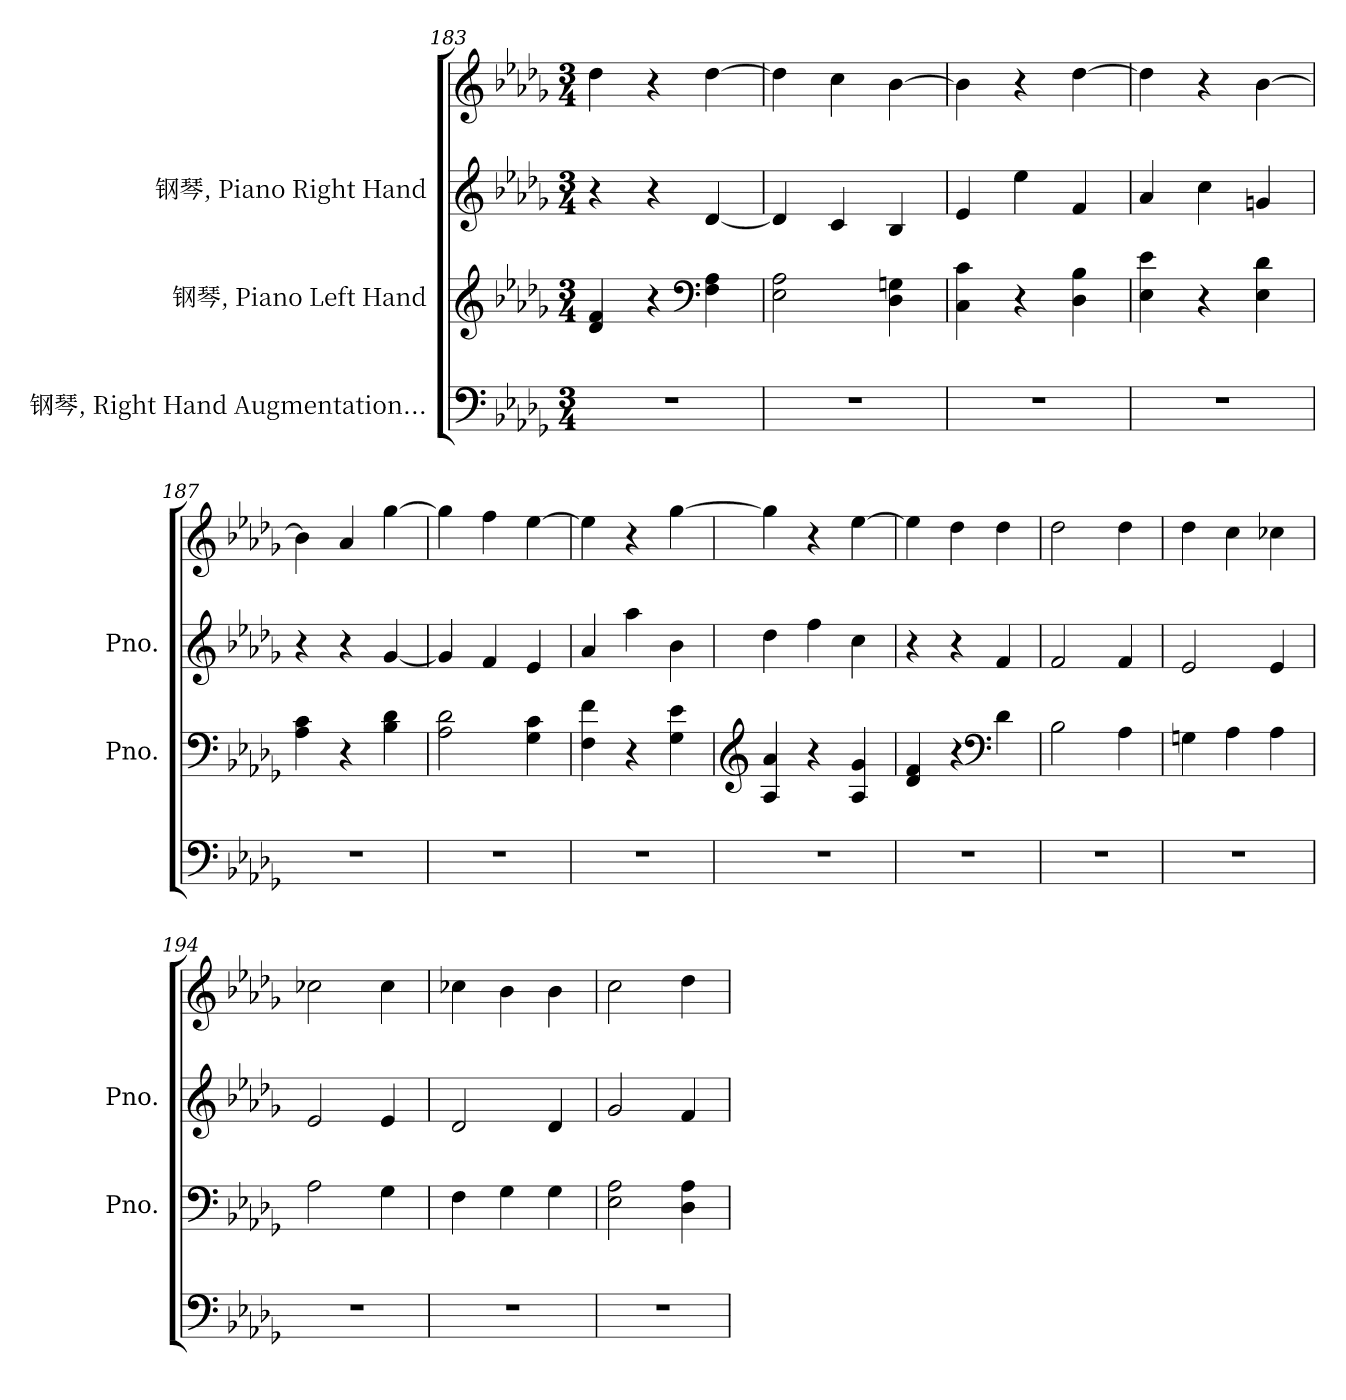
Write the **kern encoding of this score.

**kern	**kern	**kern	**kern
*part3	*part2	*part1	*part1
*staff4	*staff3	*staff2	*staff1
*I"钢琴, Right Hand Augmentation...	*I"钢琴, Piano Left Hand	*I"钢琴, Piano Right Hand	*
*	*I'Pno.	*I'Pno.	*
*clefF4	*clefG2	*clefG2	*clefG2
*k[b-e-a-d-g-]	*k[b-e-a-d-g-]	*k[b-e-a-d-g-]	*k[b-e-a-d-g-]
*M3/4	*M3/4	*M3/4	*M3/4
=183	=183	=183	=183
2.r	4d-/ 4f/	4r	4dd-\
.	4r	4r	4r
*	*clefF4	*	*
.	4F\ 4A-\	[4d-/	[4dd-\
=184	=184	=184	=184
2.r	2E-\ 2A-\	4d-/]	4dd-\]
.	.	4c/	4cc\
.	4D-\ 4Gn\	4B-/	[4b-\
!!LO:PB:g=z
=185	=185	=185	=185
2.r	4C\ 4c\	4e-/	4b-\]
.	4r	4ee-\	4r
.	4D-\ 4B-\	4f/	[4dd-\
=186	=186	=186	=186
2.r	4E-\ 4e-\	4a-/	4dd-\]
.	4r	4cc\	4r
.	4E-\ 4d-\	4gn/	[4b-\
=187	=187	=187	=187
2.r	4A-\ 4c\	4r	4b-\]
.	4r	4r	4a-/
.	4B-\ 4d-\	[4g-/	[4gg-\
=188	=188	=188	=188
2.r	2A-\ 2d-\	4g-/]	4gg-\]
.	.	4f/	4ff\
.	4G-\ 4c\	4e-/	[4ee-\
=189	=189	=189	=189
2.r	4F\ 4f\	4a-/	4ee-\]
.	4r	4aa-\	4r
.	4G-\ 4e-\	4b-\	[4gg-\
=190	=190	=190	=190
*	*clefG2	*	*
2.r	4A-/ 4a-/	4dd-\	4gg-\]
.	4r	4ff\	4r
.	4A-/ 4g-/	4cc\	[4ee-\
=191	=191	=191	=191
2.r	4d-/ 4f/	4r	4ee-\]
.	4r	4r	4dd-\
*	*clefF4	*	*
.	4d-\	4f/	4dd-\
=192	=192	=192	=192
2.r	2B-\	2f/	2dd-\
.	4A-\	4f/	4dd-\
!!LO:LB:g=z
=193	=193	=193	=193
2.r	4Gn\	2e-/	4dd-\
.	4A-\	.	4cc\
.	4A-\	4e-/	4cc-X\
=194	=194	=194	=194
2.r	2A-\	2e-/	2cc-X\
.	4G-\	4e-/	4cc-\
=195	=195	=195	=195
*	*	*	*MM171
2.r	4F\	2d-/	4cc-X\
.	4G-\	.	4b-\
.	4G-\	4d-/	4b-\
=196	=196	=196	=196
*	*	*	*MM173
2.r	2E-\ 2A-\	2g-/	2cc\
.	4D-\ 4A-\	4f/	4dd-\
=	=	=	=
*-	*-	*-	*-
